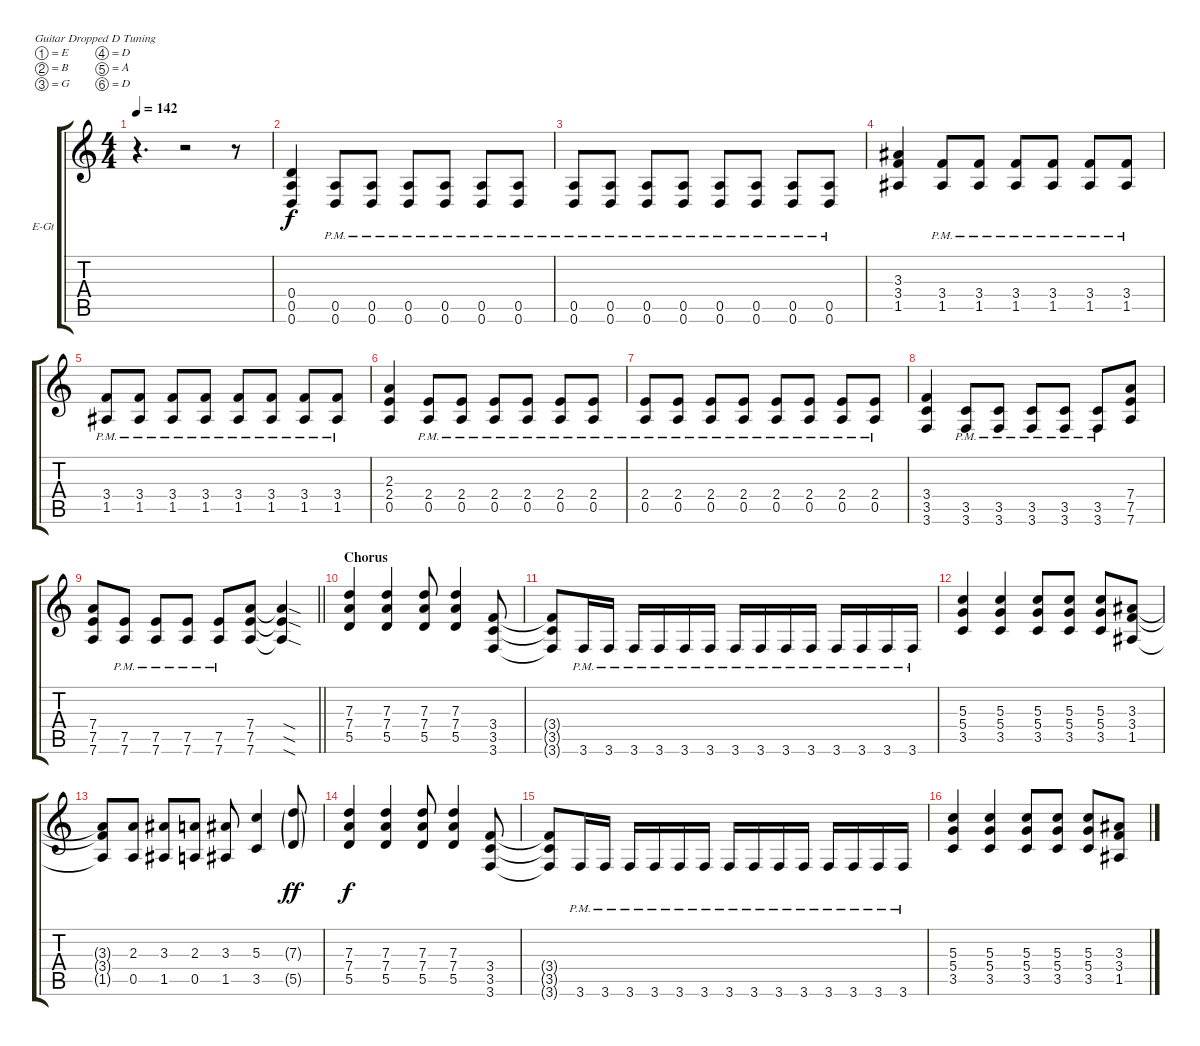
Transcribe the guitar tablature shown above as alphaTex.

\bracketExtendMode groupsimilarinstruments
\firstSystemTrackNameOrientation horizontal
\otherSystemsTrackNameOrientation horizontal
\track ("Electric Guitar 1" "E-Gt") {instrument distortionguitar}
\staff {score tabs}
\tuning (E4 B3 G3 D3 A2 D2)
\ts (4 4)
\tempo 142
\clef g2
\ks c
r.4{d dy f} r.2 r.8 |
(0.4 0.5 0.6).4 (0.5{pm} 0.6{pm}).8 (0.5{pm} 0.6{pm}).8 (0.5{pm} 0.6{pm}).8 (0.5{pm} 0.6{pm}).8 (0.5{pm} 0.6{pm}).8 (0.5{pm} 0.6{pm}).8 |
(0.5{pm} 0.6{pm}).8 (0.5{pm} 0.6{pm}).8 (0.5{pm} 0.6{pm}).8 (0.5{pm} 0.6{pm}).8 (0.5{pm} 0.6{pm}).8 (0.5{pm} 0.6{pm}).8 (0.5{pm} 0.6{pm}).8 (0.5{pm} 0.6{pm}).8 |
(3.3 3.4 1.5).4 (3.4{pm} 1.5{pm}).8 (3.4{pm} 1.5{pm}).8 (3.4{pm} 1.5{pm}).8 (3.4{pm} 1.5{pm}).8 (3.4{pm} 1.5{pm}).8 (3.4{pm} 1.5{pm}).8 |
(3.4{pm} 1.5{pm}).8 (3.4{pm} 1.5{pm}).8 (3.4{pm} 1.5{pm}).8 (3.4{pm} 1.5{pm}).8 (3.4{pm} 1.5{pm}).8 (3.4{pm} 1.5{pm}).8 (3.4{pm} 1.5{pm}).8 (3.4{pm} 1.5{pm}).8 |
(2.3 2.4 0.5).4 (2.4{pm} 0.5{pm}).8 (2.4{pm} 0.5{pm}).8 (2.4{pm} 0.5{pm}).8 (2.4{pm} 0.5{pm}).8 (2.4{pm} 0.5{pm}).8 (2.4{pm} 0.5{pm}).8 |
(2.4{pm} 0.5{pm}).8 (2.4{pm} 0.5{pm}).8 (2.4{pm} 0.5{pm}).8 (2.4{pm} 0.5{pm}).8 (2.4{pm} 0.5{pm}).8 (2.4{pm} 0.5{pm}).8 (2.4{pm} 0.5{pm}).8 (2.4{pm} 0.5{pm}).8 |
(3.4 3.5 3.6).4 (3.5{pm} 3.6{pm}).8 (3.5{pm} 3.6{pm}).8 (3.5{pm} 3.6{pm}).8 (3.5{pm} 3.6{pm}).8 (3.5{pm} 3.6{pm}).8 (7.4 7.5 7.6).8 |
\barLineRight lightlight
(7.4 7.5 7.6).8 (7.5{pm} 7.6{pm}).8 (7.5{pm} 7.6{pm}).8 (7.5{pm} 7.6{pm}).8 (7.5{pm} 7.6{pm}).8 (7.4 7.5 7.6).8 (7.4{sod t} 7.5{sod t} 7.6{sod t}).4 |
\section ("" "Chorus")
(7.3 7.4 5.5).4 (7.3 7.4 5.5).4 (7.3 7.4 5.5).8 (7.3 7.4 5.5).4 (3.4 3.5 3.6).8 |
(3.4{t} 3.5{t} 3.6{t}).8 3.6{pm}.16 3.6{pm}.16 3.6{pm}.16 3.6{pm}.16 3.6{pm}.16 3.6{pm}.16 3.6{pm}.16 3.6{pm}.16 3.6{pm}.16 3.6{pm}.16 3.6{pm}.16 3.6{pm}.16 3.6{pm}.16 3.6{pm}.16 |
(5.3 5.4 3.5).4 (5.3 5.4 3.5).4 (5.3 5.4 3.5).8 (5.3 5.4 3.5).8 (5.3 5.4 3.5).8 (3.3 3.4 1.5).8 |
(3.3{t} 3.4{t} 1.5{t}).8 (2.3 0.5).8 (3.3 1.5).8 (2.3 0.5).8 (3.3 1.5).8 (5.3 3.5).4 (7.3{g} 5.5{g}).8{dy ff} |
(7.3 7.4 5.5).4{dy f} (7.3 7.4 5.5).4 (7.3 7.4 5.5).8 (7.3 7.4 5.5).4 (3.4 3.5 3.6).8 |
(3.4{t} 3.5{t} 3.6{t}).8 3.6{pm}.16 3.6{pm}.16 3.6{pm}.16 3.6{pm}.16 3.6{pm}.16 3.6{pm}.16 3.6{pm}.16 3.6{pm}.16 3.6{pm}.16 3.6{pm}.16 3.6{pm}.16 3.6{pm}.16 3.6{pm}.16 3.6{pm}.16 |
(5.3 5.4 3.5).4 (5.3 5.4 3.5).4 (5.3 5.4 3.5).8 (5.3 5.4 3.5).8 (5.3 5.4 3.5).8 (3.3 3.4 1.5).8
